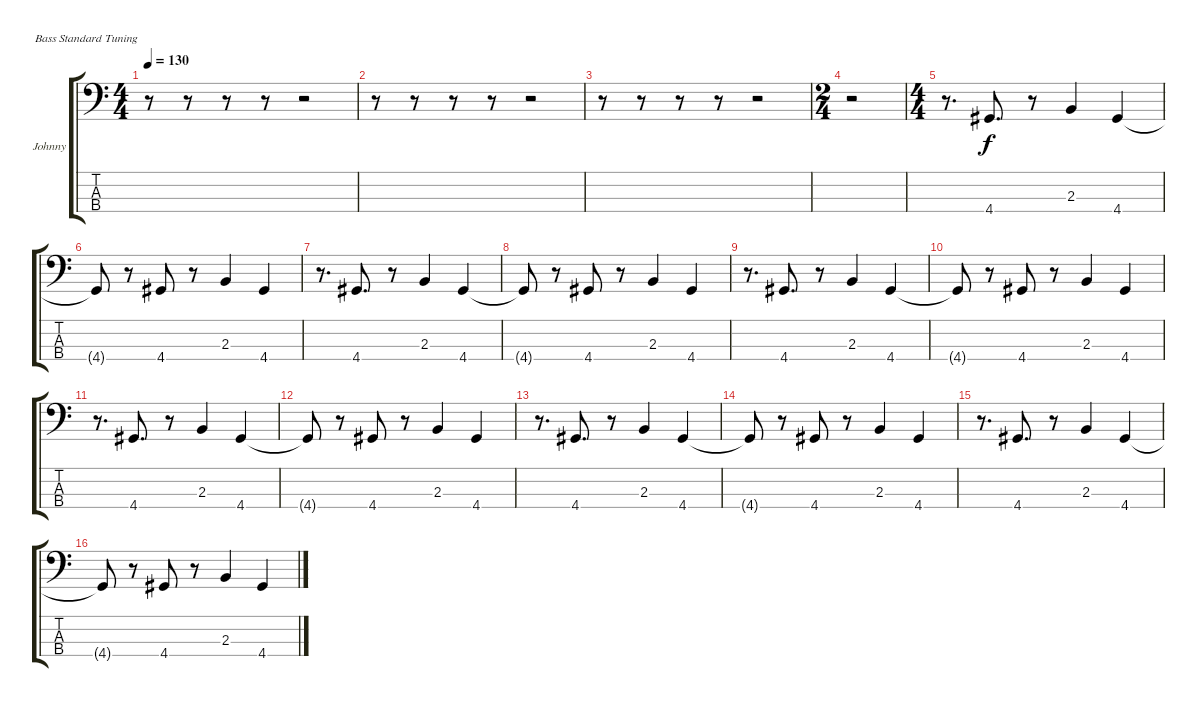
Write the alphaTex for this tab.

\defaultSystemsLayout 4
\bracketExtendMode groupsimilarinstruments
\firstSystemTrackNameOrientation horizontal
\otherSystemsTrackNameOrientation horizontal
\track ("Johnny  Christ" "Johnny") {instrument electricbassfinger}
\staff {score tabs}
\tuning (G2 D2 A1 E1)
\ts (4 4)
\tempo 130
\clef f4
\ks c
r.8{dy f} r.8 r.8 r.8 r.2 |
r.8 r.8 r.8 r.8 r.2 |
r.8 r.8 r.8 r.8 r.2 |
\ts (2 4)
r.2 |
\ts (4 4)
r.8{d} 4.4.8{d} r.8 2.3.4 4.4.4 |
4.4{t}.8 r.8 4.4.8 r.8 2.3.4 4.4.4 |
r.8{d} 4.4.8{d} r.8 2.3.4 4.4.4 |
4.4{t}.8 r.8 4.4.8 r.8 2.3.4 4.4.4 |
r.8{d} 4.4.8{d} r.8 2.3.4 4.4.4 |
4.4{t}.8 r.8 4.4.8 r.8 2.3.4 4.4.4 |
r.8{d} 4.4.8{d} r.8 2.3.4 4.4.4 |
4.4{t}.8 r.8 4.4.8 r.8 2.3.4 4.4.4 |
r.8{d} 4.4.8{d} r.8 2.3.4 4.4.4 |
4.4{t}.8 r.8 4.4.8 r.8 2.3.4 4.4.4 |
r.8{d} 4.4.8{d} r.8 2.3.4 4.4.4 |
4.4{t}.8 r.8 4.4.8 r.8 2.3.4 4.4.4
